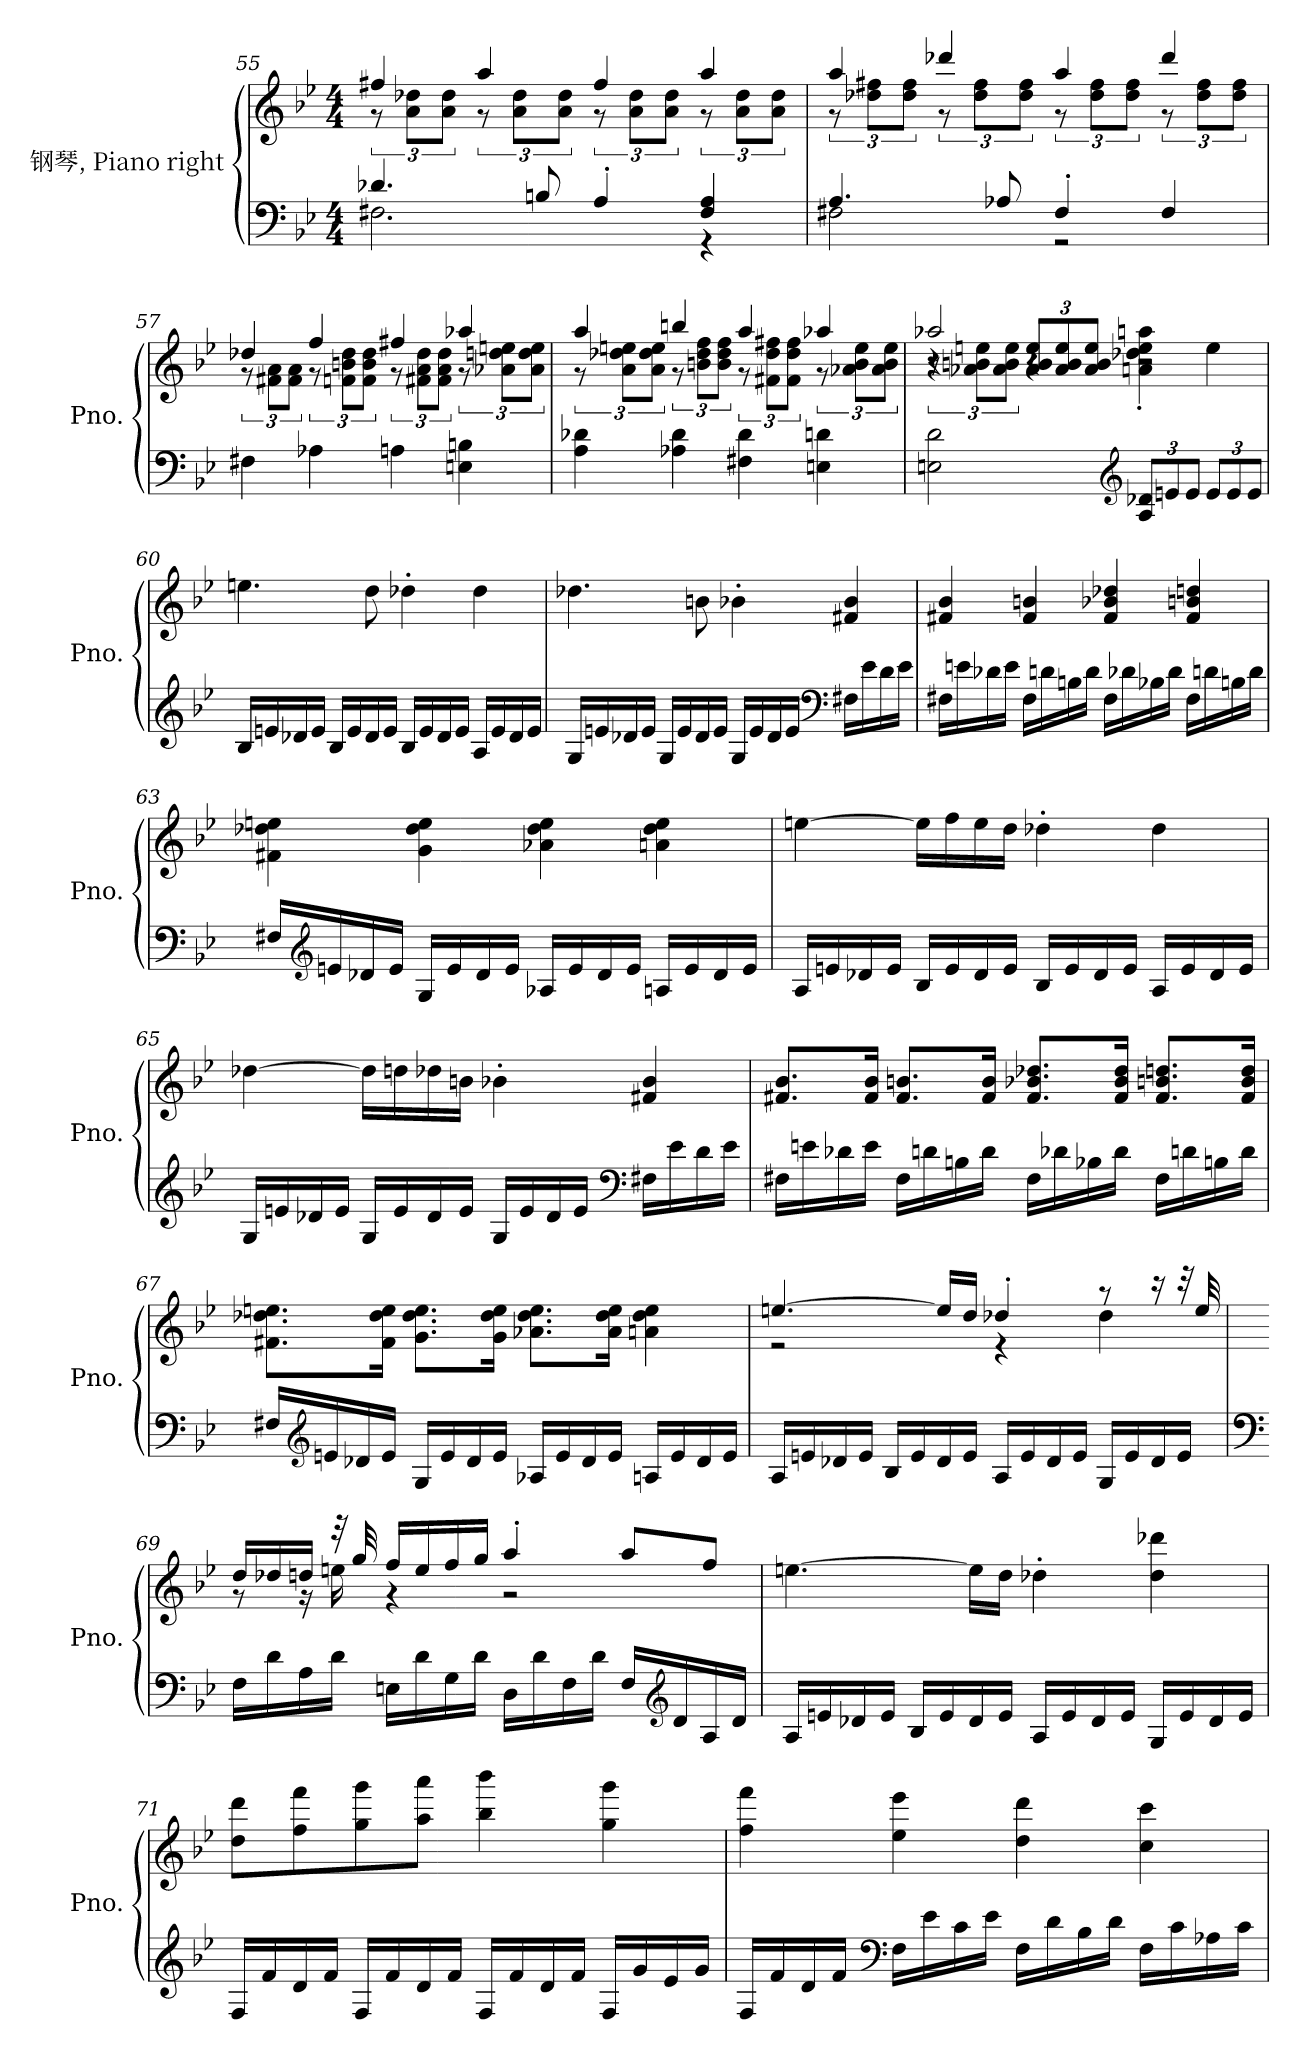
**kern	**kern
*part1	*part1
*staff2	*staff1
*I"钢琴, Piano right	*
*I'Pno.	*
*clefF4	*clefG2
*k[b-e-]	*k[b-e-]
*M4/4	*M4/4
*MM83	*MM83
=55	=55
*^	*^
4.d-X/	2.F#X\	4ff#X/	12r
.	.	.	12a\ 12dd-X\L
.	.	.	12a\ 12dd-\J
.	.	4aa/	12r
.	.	.	12a\ 12dd-\L
8Bn/	.	.	.
.	.	.	12a\ 12dd-\J
4A'/	.	4ff#/	12r
.	.	.	12a\ 12dd-\L
.	.	.	12a\ 12dd-\J
*	*	*MM82	*
4F#/ 4A/	4r	4aa/	12r
.	.	.	12a\ 12dd-\L
.	.	.	12a\ 12dd-\J
!!LO:LB:g=z	!!
=56	=56	=56	=56
4.A/	2F#X\	4aa/	12r
.	.	.	12dd-X\ 12ff#X\L
.	.	.	12dd-\ 12ff#\J
.	.	4ddd-X/	12r
.	.	.	12dd-\ 12ff#\L
8A-X/	.	.	.
.	.	.	12dd-\ 12ff#\J
4F#'/	2r	4aa/	12r
.	.	.	12dd-\ 12ff#\L
.	.	.	12dd-\ 12ff#\J
4F#/	.	4ddd-/	12r
.	.	.	12dd-\ 12ff#\L
.	.	.	12dd-\ 12ff#\J
*v	*v	*	*
=57	=57	=57
*	*MM85	*
4F#X\	4dd-X/	12r
.	.	12f#X\ 12a\L
.	.	12f#\ 12a\J
*	*MM86	*
4A-X\	4ff/	12r
.	.	12fn\ 12bn\ 12dd-\L
.	.	12f\ 12b\ 12dd-\J
*	*MM86	*
4An\	4ff#X/	12r
.	.	12f#X\ 12a\ 12dd-\L
.	.	12f#\ 12a\ 12dd-\J
*	*MM83	*
4En\ 4Bn\	4aa-X/	12r
.	.	12a-X\ 12ddn\ 12een\L
.	.	12a-\ 12dd\ 12ee\J
!!LO:LB:g=z	!!
=58	=58	=58
*	*MM85	*
4A\ 4d-X\	4aa/	12r
.	.	12a\ 12dd-X\ 12een\L
.	.	12a\ 12dd-\ 12ee\J
4A-X\ 4d-\	4bbn/	12r
.	.	12bn\ 12dd-\ 12ff\L
.	.	12b\ 12dd-\ 12ff\J
4F#X\ 4d-\	4aa/	12r
.	.	12f#X\ 12dd-\ 12ff#X\L
.	.	12f#\ 12dd-\ 12ff#\J
*	*MM75	*
4En\ 4dn\	4aa-X/	12r
.	.	12a-X\ 12b\ 12ee\L
.	.	12a-\ 12b\ 12ee\J
*	*v	*v
=59	=59
*	*MM82
*	*^
*	*	*^
2En\ 2d\	2aa-X/	12r	4r
.	.	12a-X\ 12bn\ 12een\L	.
.	.	12a-\ 12b\ 12ee\J	.
*	*	*	*Xbrackettup
.	.	4r	12a-/ 12b/ 12ee/L
.	.	.	12a-/ 12b/ 12ee/
.	.	.	12a-/ 12b/ 12ee/J
*clefG2	*	*	*
*Xbrackettup	*	*	*
12A/ 12d-X/L	2r	4an\' 4dd-X\' 4ee\' 4aan\'	2r
12en/	.	.	.
12e/J	.	.	.
12e/L	.	4ee\	.
12e/	.	.	.
12e/J	.	.	.
*	*v	*v	*v
!!LO:PB:g=z
=60	=60
*	*MM89
16B-/LL	4.een\
16en/	.
16d-X/	.
16e/JJ	.
16B-/LL	.
16e/	.
16d-/	8dd\
16e/JJ	.
16B-/LL	4dd-X'\
16e/	.
16d-/	.
16e/JJ	.
16A/LL	4dd-\
16e/	.
16d-/	.
16e/JJ	.
=61	=61
*	*MM91
16G/LL	4.dd-X\
16en/	.
16d-X/	.
16e/JJ	.
16G/LL	.
16e/	.
*	*MM90
16d-/	8bn\
16e/JJ	.
16G/LL	4b-X'\
16e/	.
16d-/	.
16e/JJ	.
*clefF4	*
*	*MM92
16F#X\LL	4f#X/ 4b-/
16e\	.
16d-\	.
16e\JJ	.
!!LO:LB:g=z
=62	=62
16F#X\LL	4f#X/ 4b-/
16en\	.
16d-X\	.
16e\JJ	.
16F#\LL	4f#/ 4bn/
16dn\	.
16Bn\	.
16d\JJ	.
16F#\LL	4f#/ 4b-X/ 4dd-X/
16d-X\	.
16B-X\	.
16d-\JJ	.
16F#\LL	4f#/ 4bn/ 4ddn/
16dn\	.
16Bn\	.
16d\JJ	.
=63	=63
16F#X/LL	4f#X\ 4dd-X\ 4een\
*clefG2	*
16en/	.
16d-X/	.
16e/JJ	.
*	*MM97
16G/LL	4g\ 4dd-\ 4ee\
16e/	.
16d-/	.
16e/JJ	.
*	*MM92
16A-X/LL	4a-X\ 4dd-\ 4ee\
16e/	.
16d-/	.
16e/JJ	.
*	*MM90
16An/LL	4an\ 4dd-\ 4ee\
16e/	.
16d-/	.
16e/JJ	.
!!LO:LB:g=z
=64	=64
*	*MM93
16A/LL	[4een\
16en/	.
16d-X/	.
16e/JJ	.
*	*MM100
16B-/LL	16ee\LL]
16e/	16ff\
*	*MM102
16d-/	16ee\
16e/JJ	16dd\JJ
*	*MM99
16B-/LL	4dd-X'\
16e/	.
16d-/	.
16e/JJ	.
*	*MM91
16A/LL	4dd-\
16e/	.
16d-/	.
16e/JJ	.
=65	=65
*	*MM94
16G/LL	[4dd-X\
16en/	.
16d-X/	.
16e/JJ	.
*	*MM97
16G/LL	16dd-\LL]
16e/	16ddn\
*	*MM100
16d-/	16dd-X\
16e/JJ	16bn\JJ
*	*MM99
16G/LL	4b-X'\
16e/	.
16d-/	.
16e/JJ	.
*clefF4	*
*	*MM92
16F#X\LL	4f#X/ 4b-/
16e\	.
16d-\	.
16e\JJ	.
!!LO:LB:g=z
=66	=66
16F#X\LL	8.f#X/ 8.b-/L
16en\	.
16d-X\	.
16e\JJ	16f#/ 16b-/Jk
16F#\LL	8.f#/ 8.bn/L
16dn\	.
16Bn\	.
16d\JJ	16f#/ 16b/Jk
16F#\LL	8.f#/ 8.b-X/ 8.dd-X/L
16d-X\	.
16B-X\	.
16d-\JJ	16f#/ 16b-/ 16dd-/Jk
16F#\LL	8.f#/ 8.bn/ 8.ddn/L
16dn\	.
16Bn\	.
16d\JJ	16f#/ 16b/ 16dd/Jk
!!LO:LB:g=z
=67	=67
16F#X/LL	8.f#X\ 8.dd-X\ 8.een\L
*clefG2	*
16en/	.
16d-X/	.
16e/JJ	16f#\ 16dd-\ 16ee\Jk
16G/LL	8.g\ 8.dd-\ 8.ee\L
16e/	.
16d-/	.
16e/JJ	16g\ 16dd-\ 16ee\Jk
*	*MM94
16A-X/LL	8.a-X\ 8.dd-\ 8.ee\L
16e/	.
16d-/	.
16e/JJ	16a-\ 16dd-\ 16ee\Jk
16An/LL	4an\ 4dd-\ 4ee\
16e/	.
16d-/	.
16e/JJ	.
=68	=68
*	*MM93
*	*^
16A/LL	[4.een/	2r
16en/	.	.
16d-X/	.	.
16e/JJ	.	.
16B-/LL	.	.
16e/	.	.
16d-/	16ee/LL]	.
16e/JJ	16dd/JJ	.
16A/LL	4dd-X'/	4r
16e/	.	.
16d-/	.	.
16e/JJ	.	.
*	*MM92	*
16G/LL	8r	4dd-\
16e/	.	.
16d-/	16r	.
*	*MM81	*
16e/JJ	32r	.
*	*MM111	*
.	32ee/	.
!!LO:LB:g=z	!!
=69	=69	=69
*clefF4	*	*
*	*MM97	*
16F\LL	16dd/LL	8r
16d\	16dd-X/	.
16A\	16ddn/JJ	16r
*	*MM81	*
16d\JJ	32r	16een\
*	*MM111	*
.	32gg/	.
*	*MM97	*
16En\LL	16ff/LL	4r
16d\	16ee/	.
16G\	16ff/	.
16d\JJ	16gg/JJ	.
*	*MM95	*
16D\LL	4aa'/	2r
16d\	.	.
16F\	.	.
16d\JJ	.	.
16F/LL	8aa/L	.
*clefG2	*	*
16d/	.	.
16A/	8ff/J	.
16d/JJ	.	.
*	*v	*v
=70	=70
*	*MM93
16A/LL	[4.een\
16en/	.
16d-X/	.
16e/JJ	.
16B-/LL	.
16e/	.
16d-/	16ee\LL]
16e/JJ	16dd\JJ
16A/LL	4dd-X'\
16e/	.
16d-/	.
16e/JJ	.
*	*MM90
16G/LL	4dd-\ 4ddd-X\
16e/	.
16d-/	.
16e/JJ	.
!!LO:PB:g=z
=71	=71
*	*MM94
16F/LL	8dd\ 8ddd\L
16f/	.
16d/	8ff\ 8fff\
16f/JJ	.
16F/LL	8gg\ 8ggg\
16f/	.
16d/	8aa\ 8aaa\J
16f/JJ	.
16F/LL	4bb-\ 4bbb-\
16f/	.
16d/	.
16f/JJ	.
16F/LL	4gg\ 4ggg\
16g/	.
16e-/	.
16g/JJ	.
=72	=72
16F/LL	4ff\ 4fff\
16f/	.
16d/	.
16f/JJ	.
*clefF4	*
16F\LL	4ee-\ 4eee-\
16e-\	.
16c\	.
16e-\JJ	.
16F\LL	4dd\ 4ddd\
16d\	.
16B-\	.
16d\JJ	.
16F\LL	4cc\ 4ccc\
16c\	.
16A-X\	.
16c\JJ	.
=	=
*-	*-
